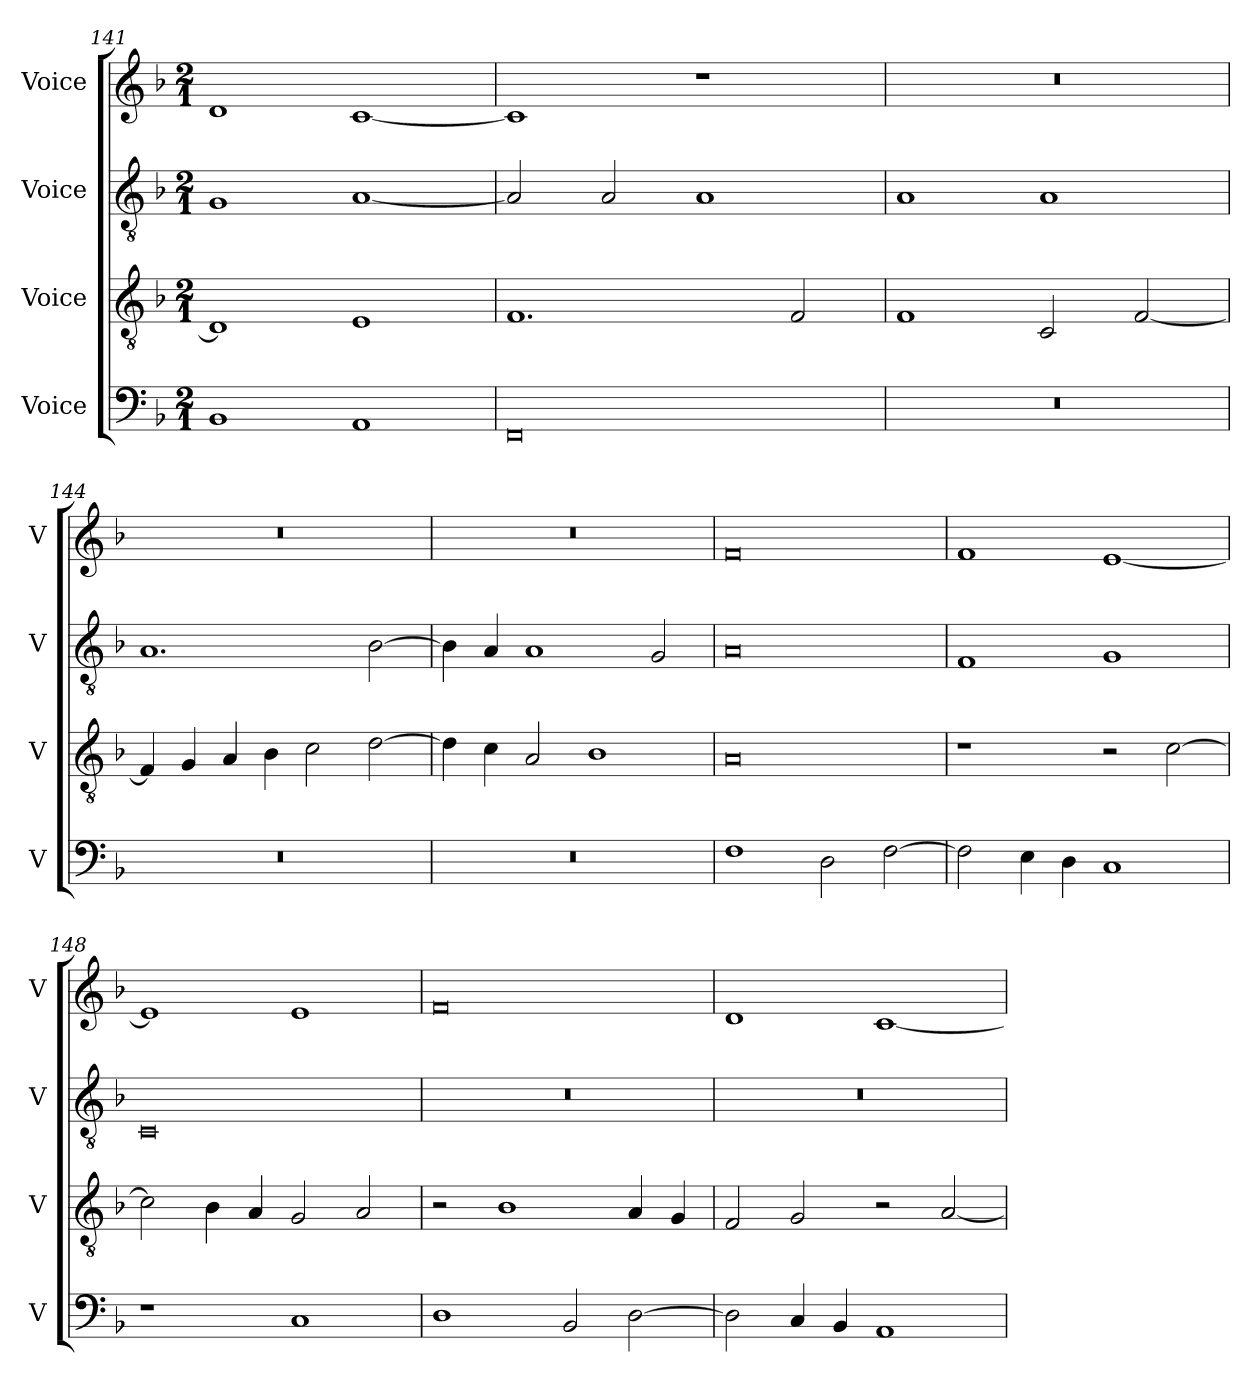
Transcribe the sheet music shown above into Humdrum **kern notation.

**kern	**kern	**kern	**kern
*part4	*part3	*part2	*part1
*staff4	*staff3	*staff2	*staff1
*I"Voice	*I"Voice	*I"Voice	*I"Voice
*I'V	*I'V	*I'V	*I'V
*clefF4	*clefGv2	*clefGv2	*clefG2
*k[b-]	*k[b-]	*k[b-]	*k[b-]
*M2/1	*M2/1	*M2/1	*M2/1
=141	=141	=141	=141
1BB-	1D]	1G	1d
1AA	1E	[1A	[1c
!!LO:LB:g=z
=142	=142	=142	=142
0FF	1.F	2A/]	1c]
.	.	2A/	.
.	.	1A	1r
.	2F/	.	.
=143	=143	=143	=143
0r	1F	1A	0r
.	2C/	1A	.
.	[2F/	.	.
=144	=144	=144	=144
0r	4F/]	1.A	0r
.	4G/	.	.
.	4A/	.	.
.	4B-\	.	.
.	2c\	.	.
.	[2d\	[2B-\	.
=145	=145	=145	=145
0r	4d\]	4B-\]	0r
.	4c\	4A/	.
.	2A/	1A	.
.	1B-	.	.
.	.	2G/	.
=146	=146	=146	=146
1F	0A	0A	0f
2D\	.	.	.
[2F\	.	.	.
=147	=147	=147	=147
2F\]	1r	1F	1f
4E\	.	.	.
4D\	.	.	.
1C	2r	1G	[1e
.	[2c\	.	.
=148	=148	=148	=148
1r	2c\]	0C	1e]
.	4B-\	.	.
.	4A/	.	.
1C	2G/	.	1e
.	2A/	.	.
!!LO:PB:g=z
=149	=149	=149	=149
1D	2r	0r	0f
.	1B-	.	.
2BB-/	.	.	.
[2D\	4A/	.	.
.	4G/	.	.
=150	=150	=150	=150
2D\]	2F/	0r	1d
4C/	2G/	.	.
4BB-/	.	.	.
1AA	2r	.	[1c
.	[2A/	.	.
=	=	=	=
*-	*-	*-	*-
